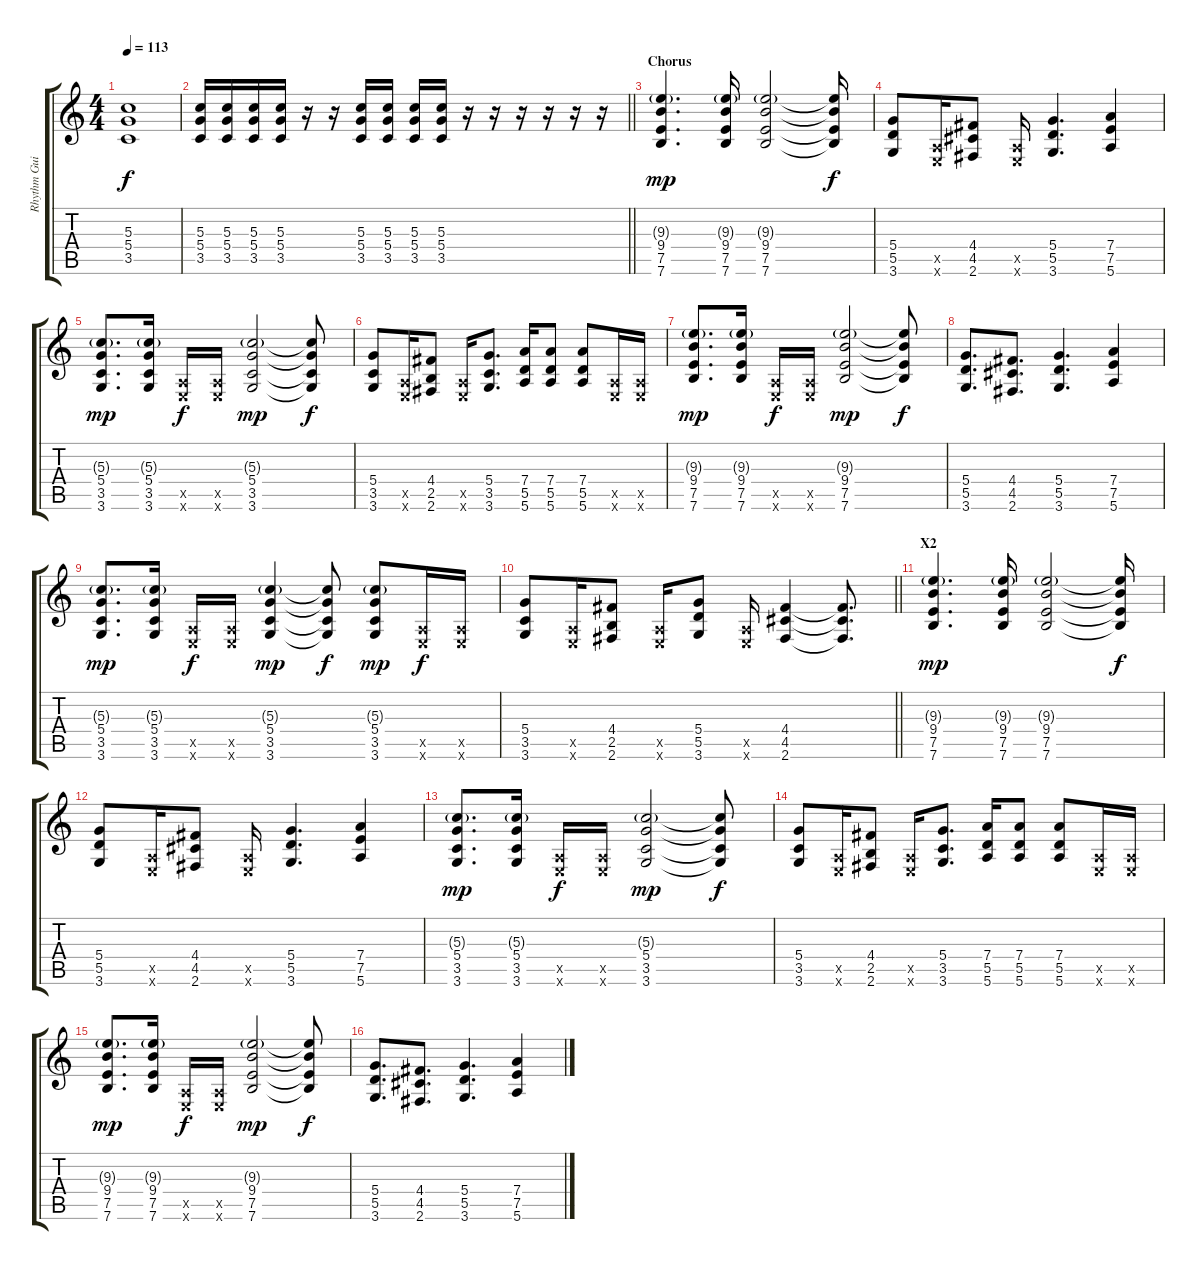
\track ("Rhythm Guitar" "Rhythm Gui") {instrument electricguitarclean}
\staff {score tabs}
\tuning (E4 B3 G3 D3 A2 E2) {hide}
\ts (4 4)
\tempo 113
\clef g2
\ks c
(5.3 5.4 3.5).1{dy f} |
\barLineRight lightlight
(5.3 5.4 3.5).16 (5.3 5.4 3.5).16 (5.3 5.4 3.5).16 (5.3 5.4 3.5).16 r.16 r.16 (5.3 5.4 3.5).16 (5.3 5.4 3.5).16 (5.3 5.4 3.5).16 (5.3 5.4 3.5).16 r.16 r.16 r.16 r.16 r.16 r.16 |
\section ("" "Chorus")
(9.3{g} 9.4 7.5 7.6).4{d dy mp volume 16 balance 16} (9.3{g} 9.4 7.5 7.6).16 (9.3{g} 9.4 7.5 7.6).2 (9.3{t} 9.4{t} 7.5{t} 7.6{t}).16{dy f} |
(5.4 5.5 3.6).8 (0.5{x} 0.6{x}).16 (4.4 4.5 2.6).8 (0.5{x} 0.6{x}).16 (5.4 5.5 3.6).4{d} (7.4 7.5 5.6).4 |
(5.3{g} 5.4 3.5 3.6).8{d dy mp} (5.3{g} 5.4 3.5 3.6).16 (0.5{x} 0.6{x}).16{dy f} (0.5{x} 0.6{x}).16 (5.3{g} 5.4 3.5 3.6).2{dy mp} (5.3{t} 5.4{t} 3.5{t} 3.6{t}).8{dy f} |
(5.4 3.5 3.6).8 (0.5{x} 0.6{x}).16 (4.4 2.5 2.6).8 (0.5{x} 0.6{x}).16 (5.4 3.5 3.6).8{d} (7.4 5.5 5.6).16 (7.4 5.5 5.6).8 (7.4 5.5 5.6).8 (0.5{x} 0.6{x}).16 (0.5{x} 0.6{x}).16 |
(9.3{g} 9.4 7.5 7.6).8{d dy mp} (9.3{g} 9.4 7.5 7.6).16 (0.5{x} 0.6{x}).16{dy f} (0.5{x} 0.6{x}).16 (9.3{g} 9.4 7.5 7.6).2{dy mp} (9.3{t} 9.4{t} 7.5{t} 7.6{t}).8{dy f} |
(5.4 5.5 3.6).8{d} (4.4 4.5 2.6).8{d} (5.4 5.5 3.6).4{d} (7.4 7.5 5.6).4 |
(5.3{g} 5.4 3.5 3.6).8{d dy mp} (5.3{g} 5.4 3.5 3.6).16 (0.5{x} 0.6{x}).16{dy f} (0.5{x} 0.6{x}).16 (5.3{g} 5.4 3.5 3.6).4{dy mp} (5.3{t} 5.4{t} 3.5{t} 3.6{t}).8{dy f} (5.3{g} 5.4 3.5 3.6).8{dy mp} (0.5{x} 0.6{x}).16{dy f} (0.5{x} 0.6{x}).16 |
\barLineRight lightlight
(5.4 3.5 3.6).8 (0.5{x} 0.6{x}).16 (4.4 2.5 2.6).8 (0.5{x} 0.6{x}).16 (5.4 5.5 3.6).8 (0.5{x} 0.6{x}).16 (4.4 4.5 2.6).4 (4.4{t} 4.5{t} 2.6{t}).8{d} |
\section ("" "X2")
(9.3{g} 9.4 7.5 7.6).4{d dy mp balance 8} (9.3{g} 9.4 7.5 7.6).16 (9.3{g} 9.4 7.5 7.6).2 (9.3{t} 9.4{t} 7.5{t} 7.6{t}).16{dy f} |
(5.4 5.5 3.6).8 (0.5{x} 0.6{x}).16 (4.4 4.5 2.6).8 (0.5{x} 0.6{x}).16 (5.4 5.5 3.6).4{d} (7.4 7.5 5.6).4 |
(5.3{g} 5.4 3.5 3.6).8{d dy mp} (5.3{g} 5.4 3.5 3.6).16 (0.5{x} 0.6{x}).16{dy f} (0.5{x} 0.6{x}).16 (5.3{g} 5.4 3.5 3.6).2{dy mp} (5.3{t} 5.4{t} 3.5{t} 3.6{t}).8{dy f} |
(5.4 3.5 3.6).8 (0.5{x} 0.6{x}).16 (4.4 2.5 2.6).8 (0.5{x} 0.6{x}).16 (5.4 3.5 3.6).8{d} (7.4 5.5 5.6).16 (7.4 5.5 5.6).8 (7.4 5.5 5.6).8 (0.5{x} 0.6{x}).16 (0.5{x} 0.6{x}).16 |
(9.3{g} 9.4 7.5 7.6).8{d dy mp} (9.3{g} 9.4 7.5 7.6).16 (0.5{x} 0.6{x}).16{dy f} (0.5{x} 0.6{x}).16 (9.3{g} 9.4 7.5 7.6).2{dy mp} (9.3{t} 9.4{t} 7.5{t} 7.6{t}).8{dy f} |
(5.4 5.5 3.6).8{d} (4.4 4.5 2.6).8{d} (5.4 5.5 3.6).4{d} (7.4 7.5 5.6).4
